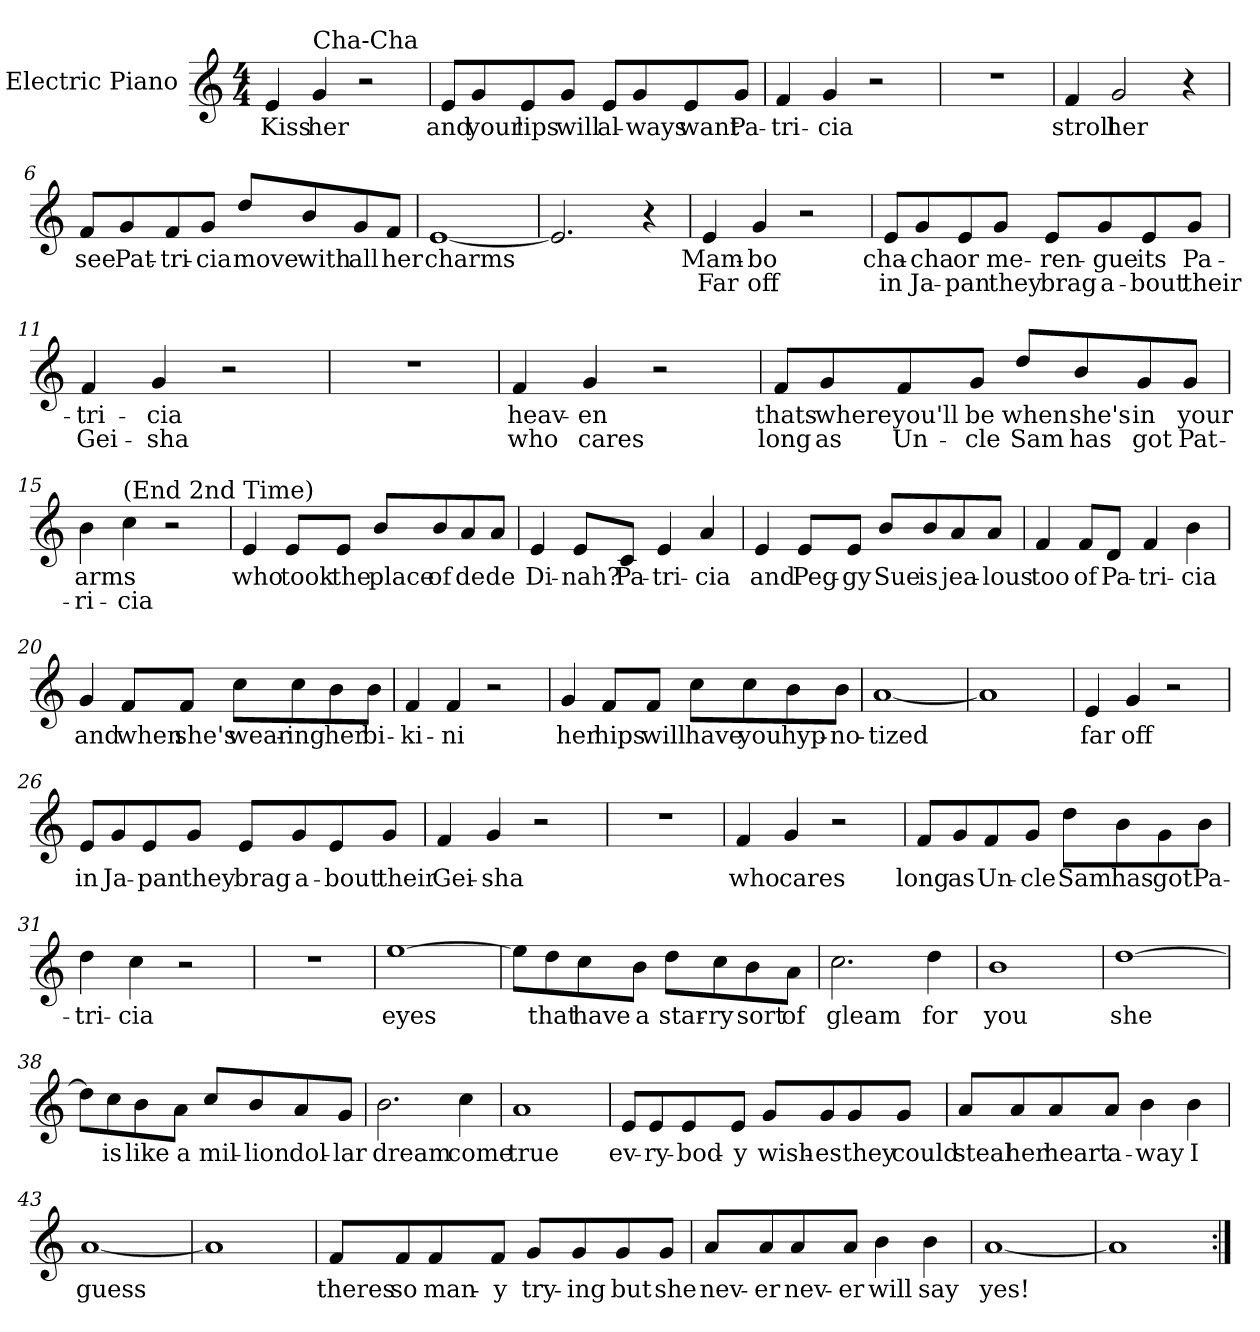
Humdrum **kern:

**kern	**text	**text
*part1	*part1	*part1
*staff1	*staff1	*staff1
*I"Electric Piano	*	*
*I'E.Pno	*	*
*clefG2	*	*
*k[]	*	*
*C:	*	*
*M4/4	*	*
=1	=1	=1
4e/	Kiss	.
!LO:TX:a:t=Cha-Cha	!	!
4g/	her	.
2r	.	.
=2	=2	=2
8e/L	and	.
8g/	your	.
8e/	lips	.
8g/J	will	.
8e/L	al-	.
8g/	-ways	.
8e/	want	.
8g/J	Pa-	.
=3	=3	=3
4f/	-tri-	.
4g/	-cia	.
2r	.	.
=4	=4	=4
1r	.	.
!!LO:LB:g=z
=5	=5	=5
4f/	stroll	.
2g/	her	.
4r	.	.
=6	=6	=6
8f/L	see	.
8g/	Pat-	.
8f/	-tri-	.
8g/J	-cia	.
8dd/L	move	.
8b/	with	.
8g/	all	.
8f/J	her	.
=7	=7	=7
[1e	charms	.
=8	=8	=8
2.e/]	.	.
4r	.	.
!!LO:LB:g=z
=9	=9	=9
4e/	Mam-	Far
4g/	-bo	off
2r	.	.
=10	=10	=10
8e/L	cha-	in
8g/	-cha	Ja-
8e/	or	-pan
8g/J	me-	they
8e/L	-ren-	brag
8g/	-gue	a-
8e/	its	-bout
8g/J	Pa-	their
=11	=11	=11
4f/	-tri-	Gei-
4g/	cia	-sha
2r	.	.
=12	=12	=12
1r	.	.
!!LO:LB:g=z
=13	=13	=13
4f/	heav-	who
4g/	-en	cares
2r	.	.
=14	=14	=14
8f/L	thats	long
8g/	where	as
8f/	you'll	Un-
8g/J	be	-cle
8dd/L	when	Sam
8b/	she's	has
8g/	in	got
8g/J	your	Pat-
=15	=15	=15
4b\	arms	-ri-
!LO:TX:a:t=(End 2nd Time)	!	!
4cc\	.	-cia
2r	.	.
=16	=16	=16
4e/	who	.
8e/L	took	.
8e/J	the	.
8b/L	place	.
8b/	of	.
8a/	de	.
8a/J	de	.
!!LO:LB:g=z
=17	=17	=17
4e/	Di-	.
8e/L	-nah?	.
8c/J	Pa-	.
4e/	-tri-	.
4a/	-cia	.
=18	=18	=18
4e/	and	.
8e/L	Peg-	.
8e/J	-gy	.
8b/L	Sue	.
8b/	is	.
8a/	jea-	.
8a/J	-lous	.
=19	=19	=19
4f/	too	.
8f/L	of	.
8d/J	Pa-	.
4f/	-tri-	.
4b\	-cia	.
=20	=20	=20
4g/	and	.
8f/L	when	.
8f/J	she's	.
8cc\L	wear-	.
8cc\	-ing	.
8b\	her	.
8b\J	bi-	.
!!LO:LB:g=z
=21	=21	=21
4f/	-ki-	.
4f/	-ni	.
2r	.	.
=22	=22	=22
4g/	her	.
8f/L	hips	.
8f/J	will	.
8cc\L	have	.
8cc\	you	.
8b\	hyp-	.
8b\J	-no-	.
=23	=23	=23
[1a	-tized	.
=24	=24	=24
1a]	.	.
!!LO:LB:g=z
=25	=25	=25
4e/	far	.
4g/	off	.
2r	.	.
=26	=26	=26
8e/L	in	.
8g/	Ja-	.
8e/	-pan	.
8g/J	they	.
8e/L	brag	.
8g/	a-	.
8e/	-bout	.
8g/J	their	.
=27	=27	=27
4f/	Gei-	.
4g/	-sha	.
2r	.	.
=28	=28	=28
1r	.	.
!!LO:LB:g=z
=29	=29	=29
4f/	who	.
4g/	cares	.
2r	.	.
=30	=30	=30
8f/L	long	.
8g/	as	.
8f/	Un-	.
8g/J	-cle	.
8dd\L	Sam	.
8b\	has	.
8g\	got	.
8b\J	Pa-	.
=31	=31	=31
4dd\	-tri-	.
4cc\	-cia	.
2r	.	.
=32	=32	=32
1r	.	.
!!LO:PB:g=z
=33	=33	=33
[1ee	eyes	.
=34	=34	=34
8ee\L]	.	.
8dd\	that	.
8cc\	have	.
8b\J	a	.
8dd\L	star-	.
8cc\	-ry	.
8b\	sort	.
8a\J	of	.
=35	=35	=35
2.cc\	gleam	.
4dd\	for	.
=36	=36	=36
1b	you	.
!!LO:LB:g=z
=37	=37	=37
[1dd	she	.
=38	=38	=38
8dd\L]	.	.
8cc\	is	.
8b\	like	.
8a\J	a	.
8cc/L	mil-	.
8b/	-lion	.
8a/	dol-	.
8g/J	-lar	.
=39	=39	=39
2.b\	dream	.
4cc\	come	.
=40	=40	=40
1a	true	.
!!LO:LB:g=z
=41	=41	=41
8e/L	ev-	.
8e/	-ry-	.
8e/	-bod-	.
8e/J	-y	.
8g/L	wish-	.
8g/	-es	.
8g/	they	.
8g/J	could	.
=42	=42	=42
8a/L	steal	.
8a/	her	.
8a/	heart	.
8a/J	a-	.
4b\	-way	.
4b\	I	.
=43	=43	=43
[1a	guess	.
=44	=44	=44
1a]	.	.
!!LO:LB:g=z
=45	=45	=45
8f/L	theres	.
8f/	so	.
8f/	man-	.
8f/J	-y	.
8g/L	try-	.
8g/	-ing	.
8g/	but	.
8g/J	she	.
=46	=46	=46
8a/L	nev-	.
8a/	-er	.
8a/	nev-	.
8a/J	-er	.
4b\	will	.
4b\	say	.
=47	=47	=47
[1a	yes!	.
=48	=48	=48
1a]	.	.
=:|!	=:|!	=:|!
*-	*-	*-
